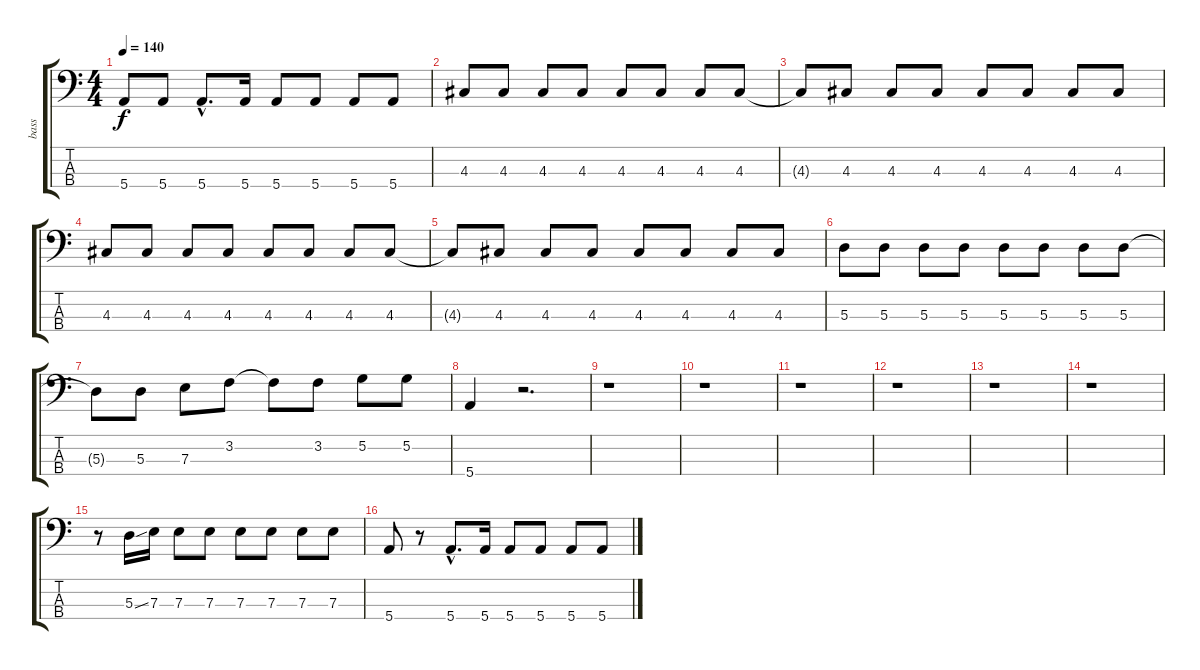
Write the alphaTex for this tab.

\track ("bass" "bass") {instrument electricbasspick}
\staff {score tabs}
\tuning (G2 D2 A1 E1) {hide}
\ts (4 4)
\tempo 140
\clef f4
\ks c
5.4{t}.8{dy f} 5.4.8 5.4{hac}.8{d} 5.4.16 5.4.8 5.4.8 5.4.8 5.4.8 |
4.3.8 4.3.8 4.3.8 4.3.8 4.3.8 4.3.8 4.3.8 4.3.8 |
4.3{t}.8 4.3.8 4.3.8 4.3.8 4.3.8 4.3.8 4.3.8 4.3.8 |
4.3.8 4.3.8 4.3.8 4.3.8 4.3.8 4.3.8 4.3.8 4.3.8 |
4.3{t}.8 4.3.8 4.3.8 4.3.8 4.3.8 4.3.8 4.3.8 4.3.8 |
5.3.8 5.3.8 5.3.8 5.3.8 5.3.8 5.3.8 5.3.8 5.3.8 |
5.3{t}.8 5.3.8 7.3.8 3.2.8 3.2{t}.8 3.2.8 5.2.8 5.2.8 |
5.4.4 r.2{d} |
r.1 |
r.1 |
r.1 |
r.1 |
r.1 |
r.1 |
r.8 5.3{ss}.16 7.3.16 7.3.8 7.3.8 7.3.8 7.3.8 7.3.8 7.3.8 |
5.4.8 r.8 5.4{hac}.8{d} 5.4.16 5.4.8 5.4.8 5.4.8 5.4.8
